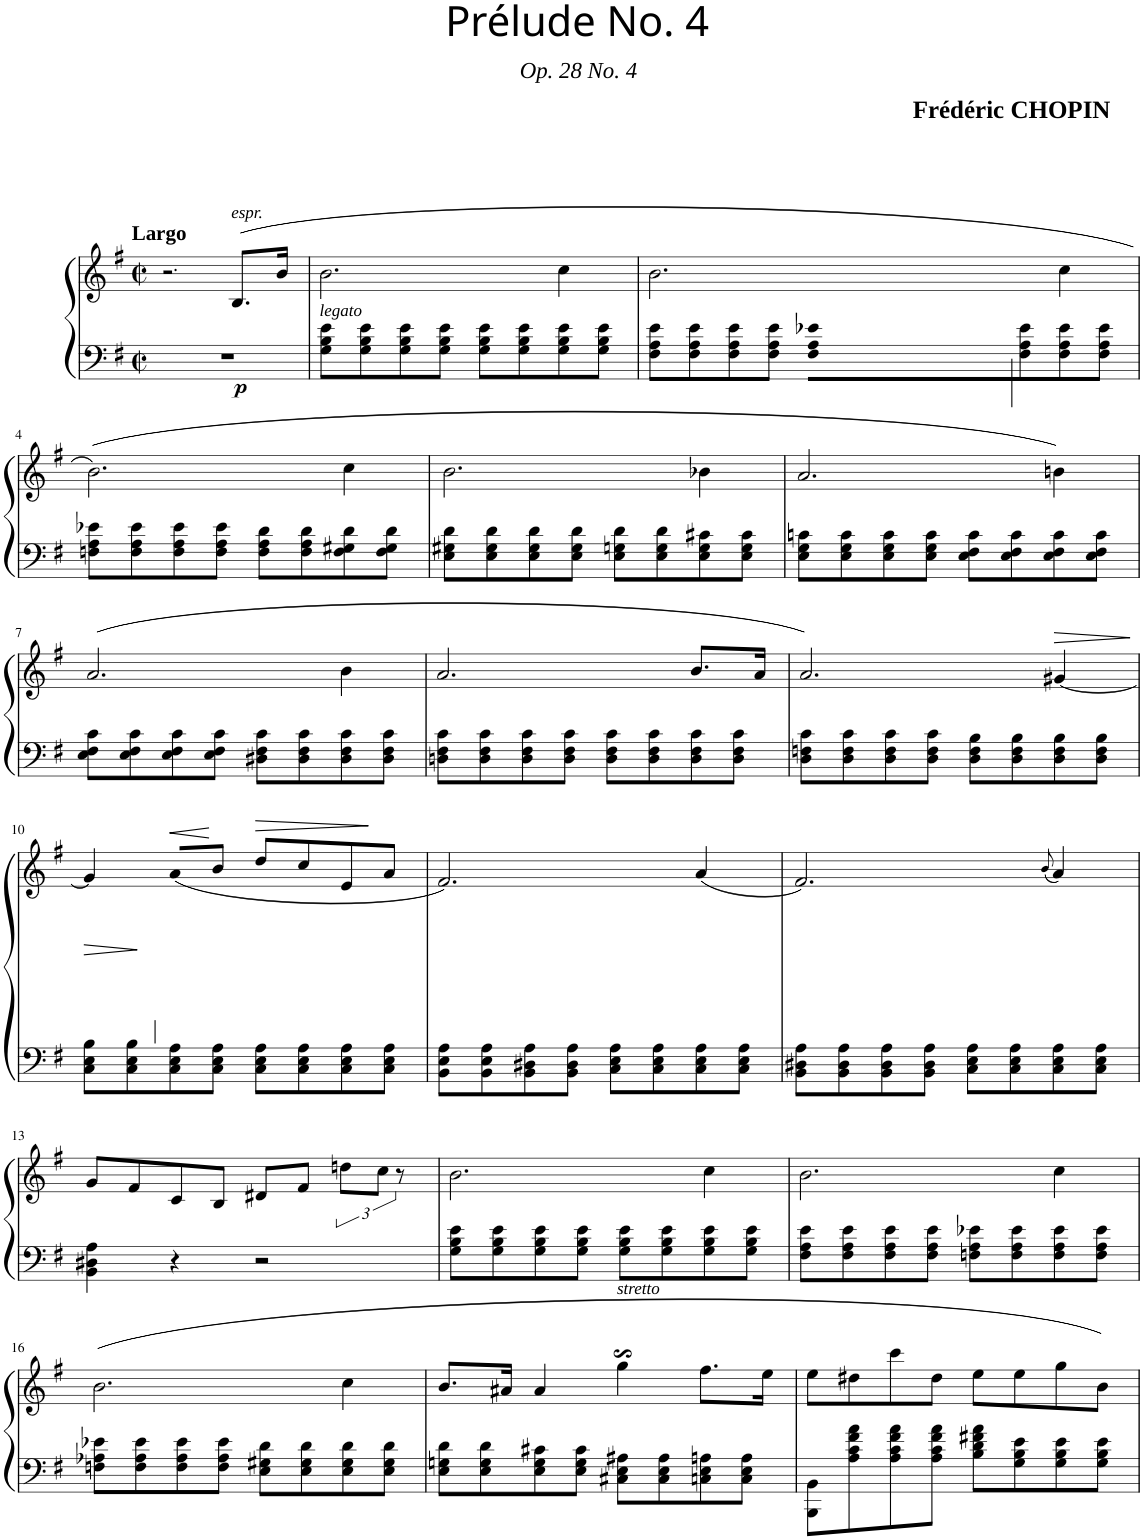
**kern	**kern	**dynam
*part1	*part1	*part1
*staff2	*staff1	*staff1/2
*I"Piano	*	*
*I'Pno	*	*
*clefF4	*clefG2	*
*k[f#]	*k[f#]	*
*M4/4	*M4/4	*
*met(c|)	*met(c|)	*
=1	=1	=1
!	!LO:TX:a:B:t=Largo	!
1r	2.r	.
!	!LO:TX:a:i:t=espr.	!
!	!	!LO:DY:b
.	(8.B/L	p
.	16b/Jk	.
=2	=2	=2
!LO:TX:a:i:t=legato	!	!
8G\ 8B\ 8e\L	2.b\	.
8G\ 8B\ 8e\	.	.
8G\ 8B\ 8e\	.	.
8G\ 8B\ 8e\J	.	.
8G\ 8B\ 8e\L	.	.
8G\ 8B\ 8e\	.	.
8G\ 8B\ 8e\	4cc\	.
8G\ 8B\ 8e\J	.	.
=3	=3	=3
8F#\ 8A\ 8e\L	2.b\	.
8F#\ 8A\ 8e\	.	.
8F#\ 8A\ 8e\	.	.
8F#\ 8A\ 8e\J	.	.
8F#\ 8A\ 8e-X\L	.	.
8F#\ 8A\ 8e-\	.	.
8F#\ 8A\ 8e-\	4cc\	.
8F#\ 8A\ 8e-\J	.	.
!!LO:LB:g=z
=4	=4	=4
8Fn\ 8A\ 8e-X\L	(2.b\)	.
8F\ 8A\ 8e-\	.	.
8F\ 8A\ 8e-\	.	.
8F\ 8A\ 8e-\J	.	.
8F\ 8A\ 8d\L	.	.
8F\ 8A\ 8d\	.	.
8F\ 8G#X\ 8d\	4cc\	.
8F\ 8G#\ 8d\J	.	.
=5	=5	=5
8E\ 8G#X\ 8d\L	2.b\	.
8E\ 8G#\ 8d\	.	.
8E\ 8G#\ 8d\	.	.
8E\ 8G#\ 8d\J	.	.
8E\ 8Gn\ 8d\L	.	.
8E\ 8G\ 8d\	.	.
8E\ 8G\ 8c#X\	4b-X\	.
8E\ 8G\ 8c#\J	.	.
=6	=6	=6
8E\ 8G\ 8cn\L	2.a/	.
8E\ 8G\ 8c\	.	.
8E\ 8G\ 8c\	.	.
8E\ 8G\ 8c\J	.	.
8E\ 8F#\ 8c\L	.	.
8E\ 8F#\ 8c\	.	.
8E\ 8F#\ 8c\	4bn\)	.
8E\ 8F#\ 8c\J	.	.
!!LO:LB:g=z
=7	=7	=7
8E\ 8F#\ 8c\L	(2.a/	.
8E\ 8F#\ 8c\	.	.
8E\ 8F#\ 8c\	.	.
8E\ 8F#\ 8c\J	.	.
8D#X\ 8F#\ 8c\L	.	.
8D#\ 8F#\ 8c\	.	.
8D#\ 8F#\ 8c\	4b\	.
8D#\ 8F#\ 8c\J	.	.
=8	=8	=8
8Dn\ 8F#\ 8c\L	2.a/	.
8D\ 8F#\ 8c\	.	.
8D\ 8F#\ 8c\	.	.
8D\ 8F#\ 8c\J	.	.
8D\ 8F#\ 8c\L	.	.
8D\ 8F#\ 8c\	.	.
8D\ 8F#\ 8c\	8.b/L	.
8D\ 8F#\ 8c\J	.	.
.	16a/Jk	.
=9	=9	=9
8D\ 8Fn\ 8c\L	2.a/)	.
8D\ 8F\ 8c\	.	.
8D\ 8F\ 8c\	.	.
8D\ 8F\ 8c\J	.	.
8D\ 8F\ 8B\L	.	.
8D\ 8F\ 8B\	.	.
!	!	!LO:HP:b
8D\ 8F\ 8B\	[4g#X/	>
8D\ 8F\ 8B\J	.	.
.	.	]
!!LO:LB:g=z
=10	=10	=10
8C\ 8E\ 8B\L	4g#/]	.
8C\ 8E\ 8B\	.	.
!	!	!LO:HP:b
8C\ 8E\ 8A\	(8a/L	<
8C\ 8E\ 8A\J	8b/J	.
!	!	!LO:HP:b
8C\ 8E\ 8A\L	8dd/L	>
8C\ 8E\ 8A\	8cc/	.
8C\ 8E\ 8A\	8e/	.
8C\ 8E\ 8A\J	8a/J	.
.	.	[ ]
=11	=11	=11
8BB\ 8E\ 8A\L	2.f#/)	.
8BB\ 8E\ 8A\	.	.
8BB\ 8D#X\ 8A\	.	.
8BB\ 8D#\ 8A\J	.	.
8C\ 8E\ 8A\L	.	.
8C\ 8E\ 8A\	.	.
8C\ 8E\ 8A\	(4a/	.
8C\ 8E\ 8A\J	.	.
=12	=12	=12
8BB\ 8D#X\ 8A\L	2.f#/)	.
8BB\ 8D#\ 8A\	.	.
8BB\ 8D#\ 8A\	.	.
8BB\ 8D#\ 8A\J	.	.
8C\ 8E\ 8A\L	.	.
8C\ 8E\ 8A\	.	.
.	(8qb/	.
8C\ 8E\ 8A\	4a/)	.
8C\ 8E\ 8A\J	.	.
!!LO:LB:g=z
=13	=13	=13
4BB\ 4D#X\ 4A\	8g/L	.
.	8f#/	.
4r	8c/	.
.	8B/J	.
2r	8d#X/L	.
.	8f#/J	.
.	12ddn\L	.
.	[24cc\J	.
.	8r	.
24ryy	24cc\J]	.
=14	=14	=14
8G\ 8B\ 8e\L	2.b\	.
8G\ 8B\ 8e\	.	.
8G\ 8B\ 8e\	.	.
8G\ 8B\ 8e\J	.	.
8G\ 8B\ 8e\L	.	.
8G\ 8B\ 8e\	.	.
8G\ 8B\ 8e\	4cc\	.
8G\ 8B\ 8e\J	.	.
=15	=15	=15
8F#\ 8A\ 8e\L	2.b\	.
8F#\ 8A\ 8e\	.	.
8F#\ 8A\ 8e\	.	.
8F#\ 8A\ 8e\J	.	.
8Fn\ 8A\ 8e-X\L	.	.
8F\ 8A\ 8e-\	.	.
8F\ 8A\ 8e-\	4cc\	.
8F\ 8A\ 8e-\J	.	.
!!LO:LB:g=z
=16	=16	=16
8Fn\ 8A-X\ 8e-X\L	(2.b\	.
8F\ 8A-\ 8e-\	.	.
8F\ 8A-\ 8e-\	.	.
8F\ 8A-\ 8e-\J	.	.
8E\ 8G#X\ 8d\L	.	.
8E\ 8G#\ 8d\	.	.
8E\ 8G#\ 8d\	4cc\	.
8E\ 8G#\ 8d\J	.	.
=17	=17	=17
8E\ 8Gn\ 8d\L	8.b/L	.
8E\ 8G\ 8d\	.	.
.	16a#X/Jk	.
8E\ 8G\ 8c#X\	4a#/	.
8E\ 8G\ 8c#\J	.	.
!	!LO:TX:a:i:t=stretto	!
8C#X\ 8E\ 8A#X\L	4ggs$Ss\	.
8C#\ 8E\ 8A#\	.	.
8Cn\ 8E\ 8An\	8.ff#\L	.
8C\ 8E\ 8A\J	.	.
.	16ee\Jk	.
=18	=18	=18
8BBB\ 8BB\L	8ee\L	.
8A\ 8c\ 8f#\ 8a\	8dd#X\	.
8A\ 8c\ 8f#\ 8a\	8ccc\	.
8A\ 8c\ 8f#\ 8a\J	8dd#\J	.
8B\ 8d\ 8f#X\ 8a\L	8ee\L	.
8G\ 8B\ 8e\	8ee\	.
8G\ 8B\ 8e\	8gg\	.
8G\ 8B\ 8e\J	8b\J)	.
=	=	=
*-	*-	*-
